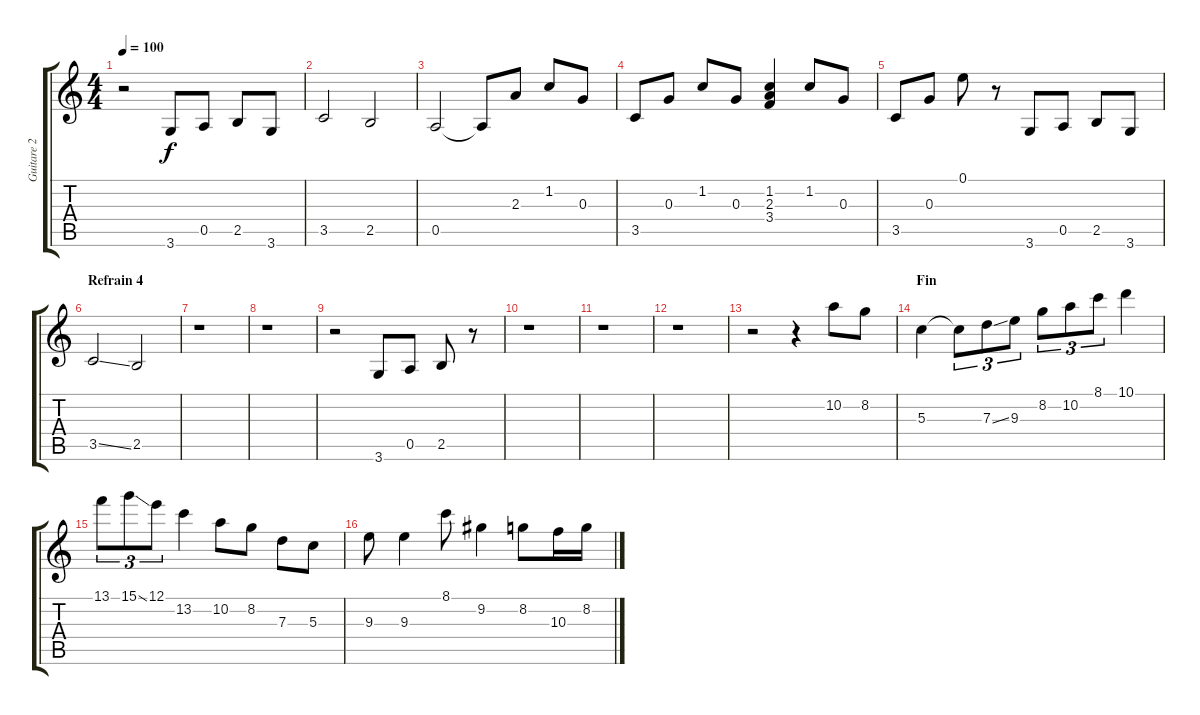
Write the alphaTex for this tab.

\track ("Guitare 2" "Guitare 2") {instrument electricguitarjazz}
\staff {score tabs}
\tuning (E4 B3 G3 D3 A2 E2) {hide}
\ts (4 4)
\tempo 100
\clef g2
\ks c
r.2{dy f} 3.6.8 0.5.8 2.5.8 3.6.8 |
3.5.2 2.5.2 |
0.5.2 0.5{t}.8 2.3.8 1.2.8 0.3.8 |
3.5.8 0.3.8 1.2.8 0.3.8 (1.2 2.3 3.4).4 1.2.8 0.3.8 |
3.5.8 0.3.8 0.1.8 r.8 3.6.8 0.5.8 2.5.8 3.6.8 |
\section ("" "Refrain 4")
3.5{ss}.2 2.5.2 |
r.1 |
r.1 |
r.2 3.6.8 0.5.8 2.5.8 r.8 |
r.1 |
r.1 |
r.1 |
r.2 r.4 10.2.8 8.2.8 |
\section ("" "Fin")
5.3.4 5.3{t}.8{tu (3 2)} 7.3{ss}.8{tu (3 2)} 9.3.8{tu (3 2)} 8.2.8{tu (3 2)} 10.2.8{tu (3 2)} 8.1.8{tu (3 2)} 10.1.4 |
13.1.8{tu (3 2)} 15.1{ss}.8{tu (3 2)} 12.1.8{tu (3 2)} 13.2.4 10.2.8 8.2.8 7.3.8 5.3.8 |
9.3.8 9.3.4 8.1.8 9.2.4 8.2.8 10.3.16 8.2.16
